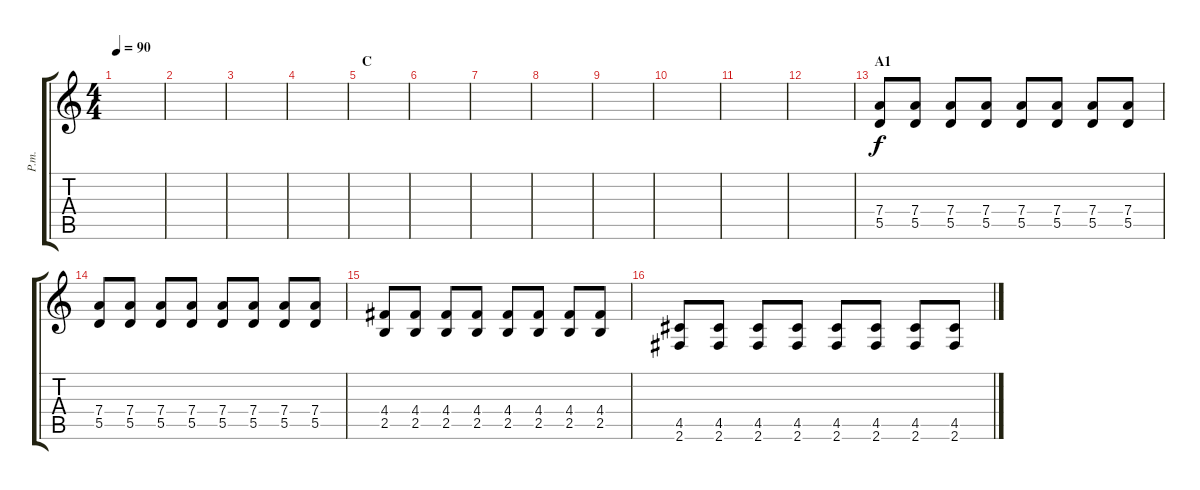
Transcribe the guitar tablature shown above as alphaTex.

\track ("P.m." "P.m.") {instrument electricguitarmuted}
\staff {score tabs}
\tuning (E4 B3 G3 D3 A2 E2) {hide}
\ts (4 4)
\tempo 90
\clef g2
\ks c
|
|
|
|
\section ("" "C")
|
|
|
|
|
|
|
|
\section ("" "A1")
(7.4 5.5).8 (7.4 5.5).8 (7.4 5.5).8 (7.4 5.5).8 (7.4 5.5).8 (7.4 5.5).8 (7.4 5.5).8 (7.4 5.5).8 |
(7.4 5.5).8 (7.4 5.5).8 (7.4 5.5).8 (7.4 5.5).8 (7.4 5.5).8 (7.4 5.5).8 (7.4 5.5).8 (7.4 5.5).8 |
(4.4 2.5).8 (4.4 2.5).8 (4.4 2.5).8 (4.4 2.5).8 (4.4 2.5).8 (4.4 2.5).8 (4.4 2.5).8 (4.4 2.5).8 |
(4.5 2.6).8 (4.5 2.6).8 (4.5 2.6).8 (4.5 2.6).8 (4.5 2.6).8 (4.5 2.6).8 (4.5 2.6).8 (4.5 2.6).8
